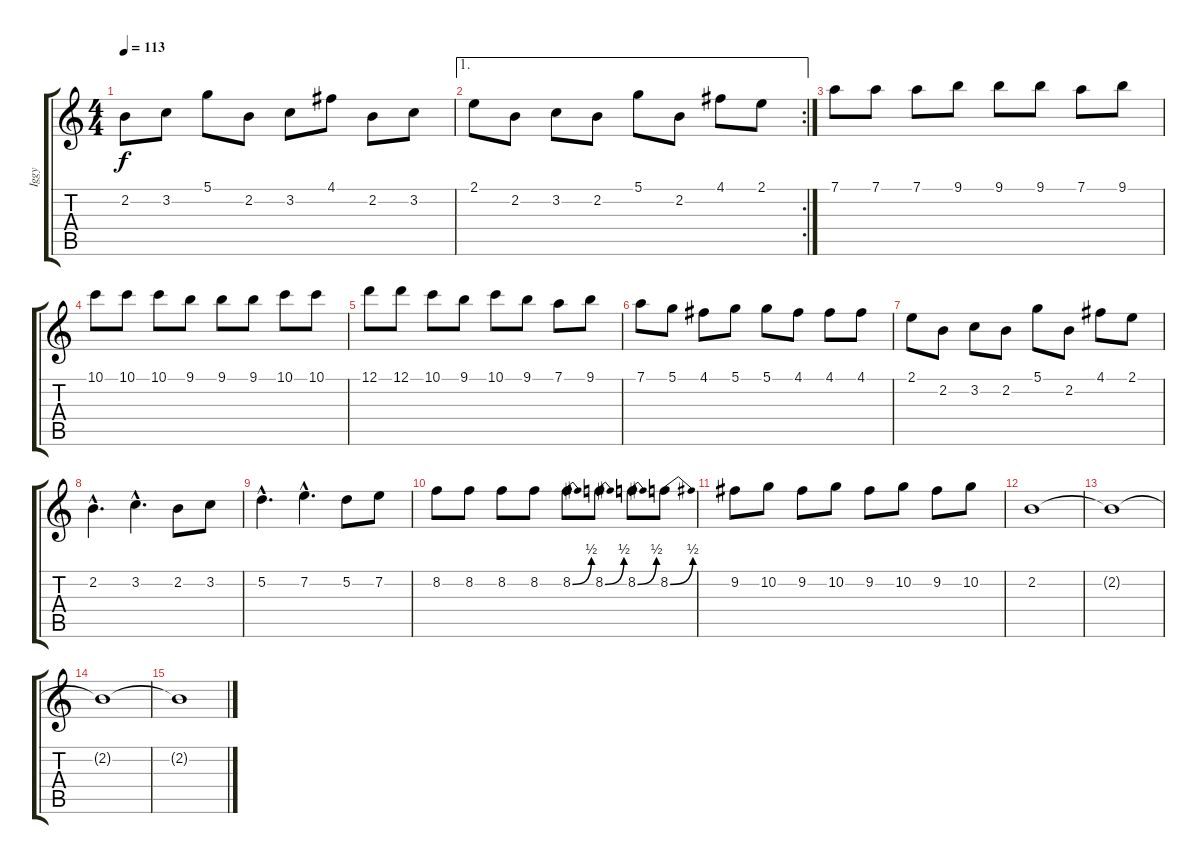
\track ("Iggy" "Iggy") {instrument distortionguitar}
\staff {score tabs}
\tuning (D4 A3 F3 C3 G2 C2) {hide}
\ts (4 4)
\tempo 113
\clef g2
\ks c
2.2.8{dy f} 3.2.8 5.1.8 2.2.8 3.2.8 4.1.8 2.2.8 3.2.8 |
\ae 1
\rc 2
2.1.8 2.2.8 3.2.8 2.2.8 5.1.8 2.2.8 4.1.8 2.1.8 |
7.1.8 7.1.8 7.1.8 9.1.8 9.1.8 9.1.8 7.1.8 9.1.8 |
10.1.8 10.1.8 10.1.8 9.1.8 9.1.8 9.1.8 10.1.8 10.1.8 |
12.1.8 12.1.8 10.1.8 9.1.8 10.1.8 9.1.8 7.1.8 9.1.8 |
7.1.8 5.1.8 4.1.8 5.1.8 5.1.8 4.1.8 4.1.8 4.1.8 |
2.1.8 2.2.8 3.2.8 2.2.8 5.1.8 2.2.8 4.1.8 2.1.8 |
2.2{hac}.4{d} 3.2{hac}.4{d} 2.2.8 3.2.8 |
5.2{hac}.4{d} 7.2{hac}.4{d} 5.2.8 7.2.8 |
8.2.8 8.2.8 8.2.8 8.2.8 8.2{be (bend 0 0 60 2)}.8 8.2{be (bend 0 0 60 2)}.8 8.2{be (bend 0 0 60 2)}.8 8.2{be (bend 0 0 60 2)}.8 |
9.2.8 10.2.8 9.2.8 10.2.8 9.2.8 10.2.8 9.2.8 10.2.8 |
2.2.1{volume 0} |
2.2{t}.1 |
2.2{t}.1 |
2.2{t}.1
